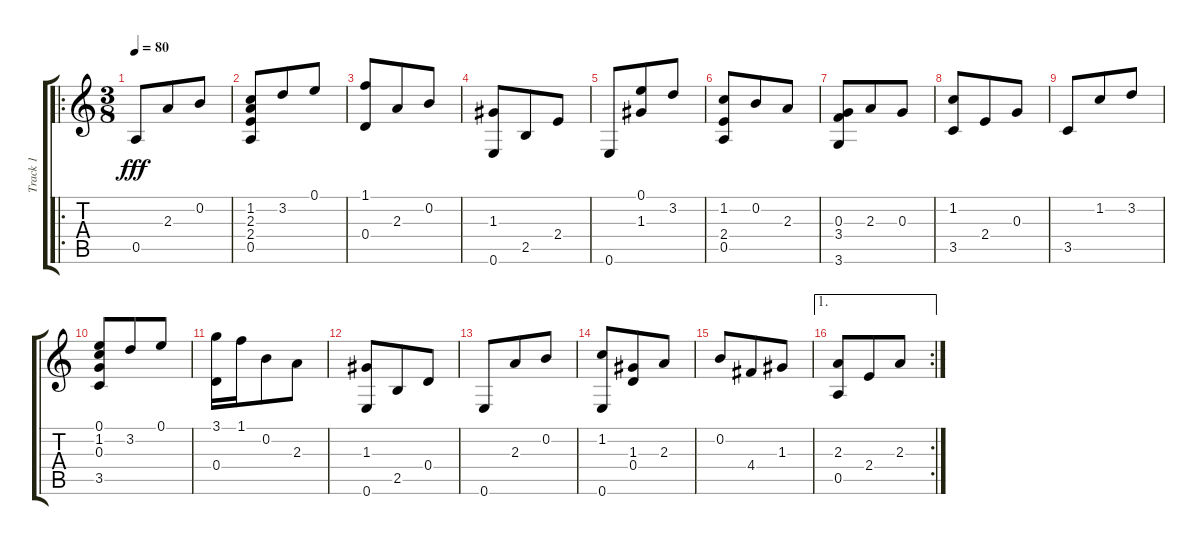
\track ("Track 1" "Track 1") {instrument acousticguitarnylon}
\staff {score tabs}
\tuning (E4 B3 G3 D3 A2 E2) {hide}
\ro
\ts (3 8)
\tempo 80
\clef g2
\ks c
0.5.8{dy fff} 2.3.8 0.2.8 |
(1.2 2.3 2.4 0.5).8 3.2.8 0.1.8 |
(1.1 0.4).8 2.3.8 0.2.8 |
(1.3 0.6).8 2.5.8 2.4.8 |
0.6.8 (0.1 1.3).8 3.2.8 |
(1.2 2.4 0.5).8 0.2.8 2.3.8 |
(0.3 3.4 3.6).8 2.3.8 0.3.8 |
(1.2 3.5).8 2.4.8 0.3.8 |
3.5.8 1.2.8 3.2.8 |
(0.1 1.2 0.3 3.5).8 3.2.8 0.1.8 |
(3.1 0.4).16 1.1.16 0.2.8 2.3.8 |
(1.3 0.6).8 2.5.8 0.4.8 |
0.6.8 2.3.8 0.2.8 |
(1.2 0.6).8 (1.3 0.4).8 2.3.8 |
0.2.8 4.4.8 1.3.8 |
\ae 1
\rc 2
(2.3 0.5).8 2.4.8 2.3.8
